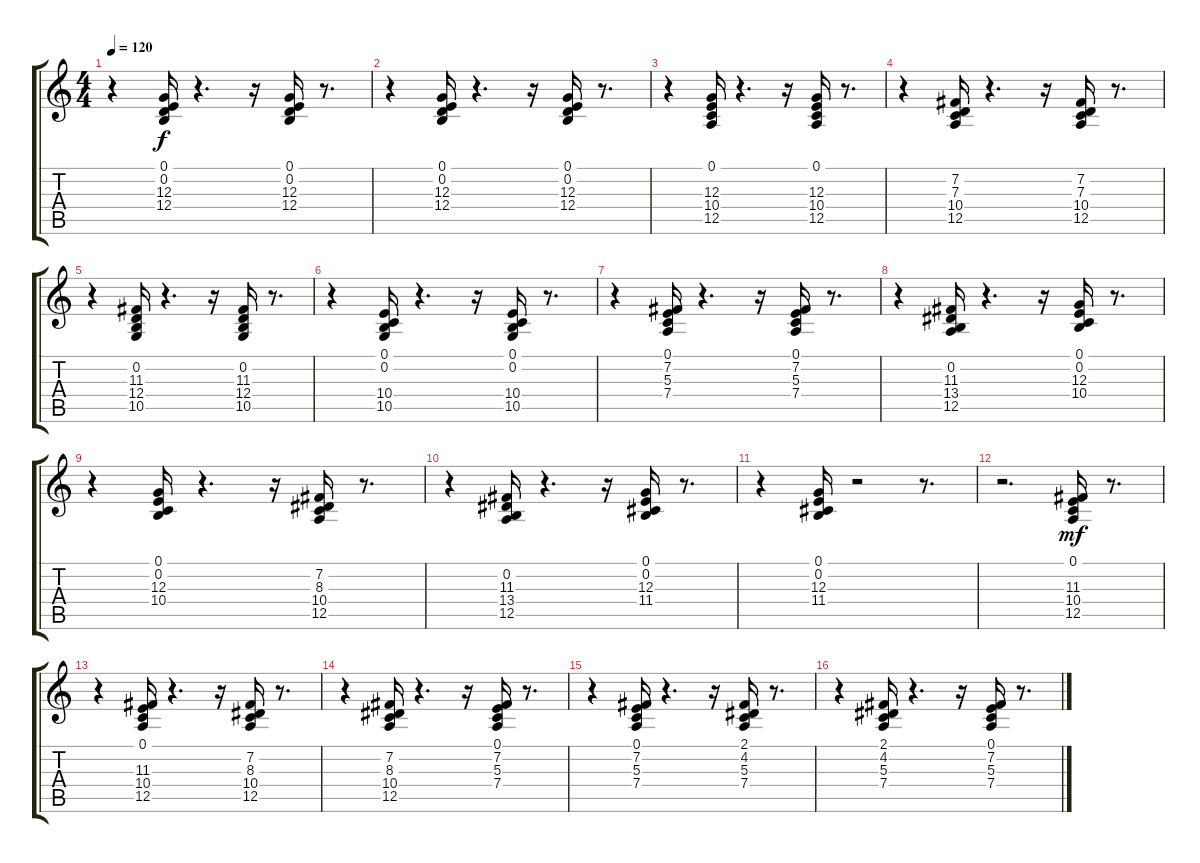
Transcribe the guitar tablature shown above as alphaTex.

\track "" {instrument lead2sawtooth}
\staff {score tabs}
\tuning (E4 B3 G3 D3 A2 E2) {hide}
\ts (4 4)
\tempo 120
\clef g2
\ks c
r.4{dy f} (0.1 0.2 12.3 12.4).16 r.4{d} r.16 (0.1 0.2 12.3 12.4).16 r.8{d} |
r.4 (0.1 0.2 12.3 12.4).16 r.4{d} r.16 (0.1 0.2 12.3 12.4).16 r.8{d} |
r.4 (0.1 12.3 10.4 12.5).16 r.4{d} r.16 (0.1 12.3 10.4 12.5).16 r.8{d} |
r.4 (7.2 7.3 10.4 12.5).16 r.4{d} r.16 (7.2 7.3 10.4 12.5).16 r.8{d} |
r.4 (0.2 11.3 12.4 10.5).16 r.4{d} r.16 (0.2 11.3 12.4 10.5).16 r.8{d} |
r.4 (0.1 0.2 10.4 10.5).16 r.4{d} r.16 (0.1 0.2 10.4 10.5).16 r.8{d} |
r.4 (0.1 7.2 5.3 7.4).16 r.4{d} r.16 (0.1 7.2 5.3 7.4).16 r.8{d} |
r.4 (0.2 11.3 13.4 12.5).16 r.4{d} r.16 (0.1 0.2 12.3 10.4).16 r.8{d} |
r.4 (0.1 0.2 12.3 10.4).16 r.4{d} r.16 (7.2 8.3 10.4 12.5).16 r.8{d} |
r.4 (0.2 11.3 13.4 12.5).16 r.4{d} r.16 (0.1 0.2 12.3 11.4).16 r.8{d} |
r.4 (0.1 0.2 12.3 11.4).16 r.2 r.8{d} |
r.2{d} (0.1 11.3 10.4 12.5).16{dy mf} r.8{d} |
r.4 (0.1 11.3 10.4 12.5).16 r.4{d} r.16 (7.2 8.3 10.4 12.5).16 r.8{d} |
r.4 (7.2 8.3 10.4 12.5).16 r.4{d} r.16 (0.1 7.2 5.3 7.4).16 r.8{d} |
r.4 (0.1 7.2 5.3 7.4).16 r.4{d} r.16 (2.1 4.2 5.3 7.4).16 r.8{d} |
r.4 (2.1 4.2 5.3 7.4).16 r.4{d} r.16 (0.1 7.2 5.3 7.4).16 r.8{d}
